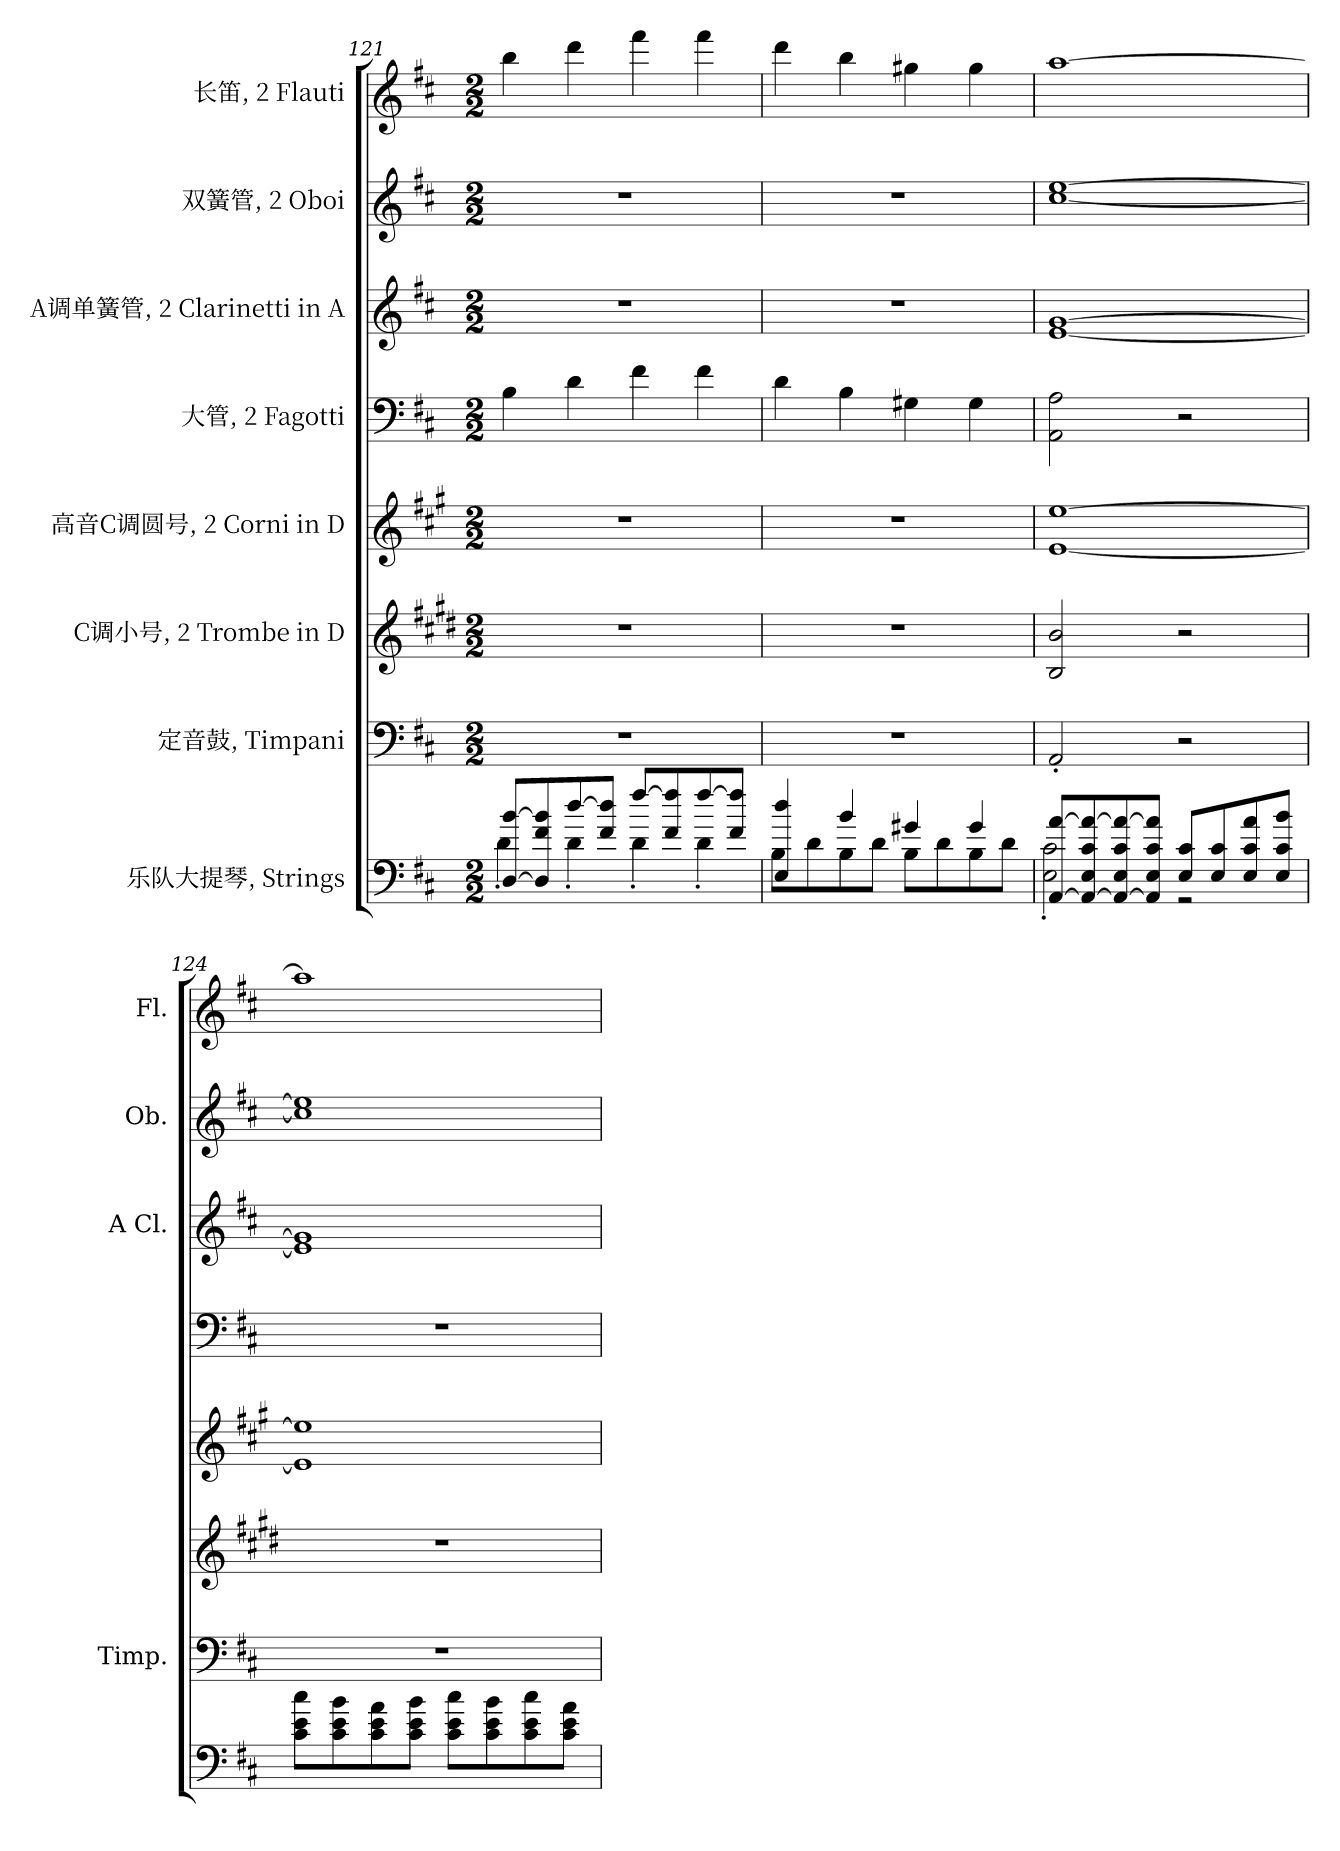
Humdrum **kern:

**kern	**kern	**kern	**kern	**kern	**kern	**kern	**kern
*part8	*part7	*part6	*part5	*part4	*part3	*part2	*part1
*staff8	*staff7	*staff6	*staff5	*staff4	*staff3	*staff2	*staff1
*I"乐队大提琴, Strings	*I"定音鼓, Timpani	*I"C调小号, 2 Trombe in D	*I"高音C调圆号, 2 Corni in D	*I"大管, 2 Fagotti	*I"A调单簧管, 2 Clarinetti in A	*I"双簧管, 2 Oboi	*I"长笛, 2 Flauti
*	*I'Timp.	*	*	*	*I'A Cl.	*I'Ob.	*I'Fl.
!!LO:PB:g=z
*clefF4	*clefF4	*clefG2	*clefG2	*clefF4	*clefG2	*clefG2	*clefG2
*	*	*ITrd1c2	*ITrd4c7	*	*ITrd2c3	*	*
*k[f#c#]	*k[f#c#]	*k[f#c#]	*k[f#c#]	*k[f#c#]	*k[f#c#g#d#a#]	*k[f#c#]	*k[f#c#]
*M2/2	*M2/2	*M2/2	*M2/2	*M2/2	*M2/2	*M2/2	*M2/2
=121	=121	=121	=121	=121	=121	=121	=121
*^	*	*	*	*	*	*	*
[8D/ [8b/L	4d'\	1r	1r	1r	4B\	1r	1r	4bb\
8D/] 8f#/ 8b/]	.	.	.	.	.	.	.	.
[8dd/	4d'\	.	.	.	4d\	.	.	4ddd\
8f#/ 8dd/]J	.	.	.	.	.	.	.	.
[8ff#/L	4d'\	.	.	.	4f#\	.	.	4fff#\
8f#/ 8ff#/]	.	.	.	.	.	.	.	.
[8ff#/	4d'\	.	.	.	4f#\	.	.	4fff#\
8f#/ 8ff#/]J	.	.	.	.	.	.	.	.
=122	=122	=122	=122	=122	=122	=122	=122	=122
4E/ 4dd/	8B\L	1r	1r	1r	4d\	1r	1r	4ddd\
.	8d\	.	.	.	.	.	.	.
4b/	8B\	.	.	.	4B\	.	.	4bb\
.	8d\J	.	.	.	.	.	.	.
4g#X/	8B\L	.	.	.	4G#X\	.	.	4gg#X\
.	8d\	.	.	.	.	.	.	.
4g#/	8B\	.	.	.	4G#\	.	.	4gg#\
.	8d\J	.	.	.	.	.	.	.
=123	=123	=123	=123	=123	=123	=123	=123	=123
[8AA/ [8a/L	2E\' 2c#\'	2AA'/	2A/ 2a/	[1A [1a	2AA\ 2A\	[1c# [1e	[1cc# [1ee	[1aa
8AA/_ 8E/ 8c#/ 8a/_	.	.	.	.	.	.	.	.
8AA/_ 8E/ 8c#/ 8a/_	.	.	.	.	.	.	.	.
8AA/] 8E/ 8c#/ 8a/]J	.	.	.	.	.	.	.	.
8E/ 8c#/L	2r	2r	2r	.	2r	.	.	.
8E/ 8c#/	.	.	.	.	.	.	.	.
8E/ 8c#/ 8a/	.	.	.	.	.	.	.	.
8E/ 8c#/ 8b/J	.	.	.	.	.	.	.	.
*v	*v	*	*	*	*	*	*	*
!!LO:PB:g=z
=124	=124	=124	=124	=124	=124	=124	=124
8c#\ 8e\ 8cc#\L	1r	1r	1A] 1a]	1r	1c#] 1e]	1cc#] 1ee]	1aa]
8c#\ 8e\ 8b\	.	.	.	.	.	.	.
8c#\ 8e\ 8a\	.	.	.	.	.	.	.
8c#\ 8e\ 8b\J	.	.	.	.	.	.	.
8c#\ 8e\ 8cc#\L	.	.	.	.	.	.	.
8c#\ 8e\ 8b\	.	.	.	.	.	.	.
8c#\ 8e\ 8cc#\	.	.	.	.	.	.	.
8c#\ 8e\ 8a\J	.	.	.	.	.	.	.
=	=	=	=	=	=	=	=
*-	*-	*-	*-	*-	*-	*-	*-
